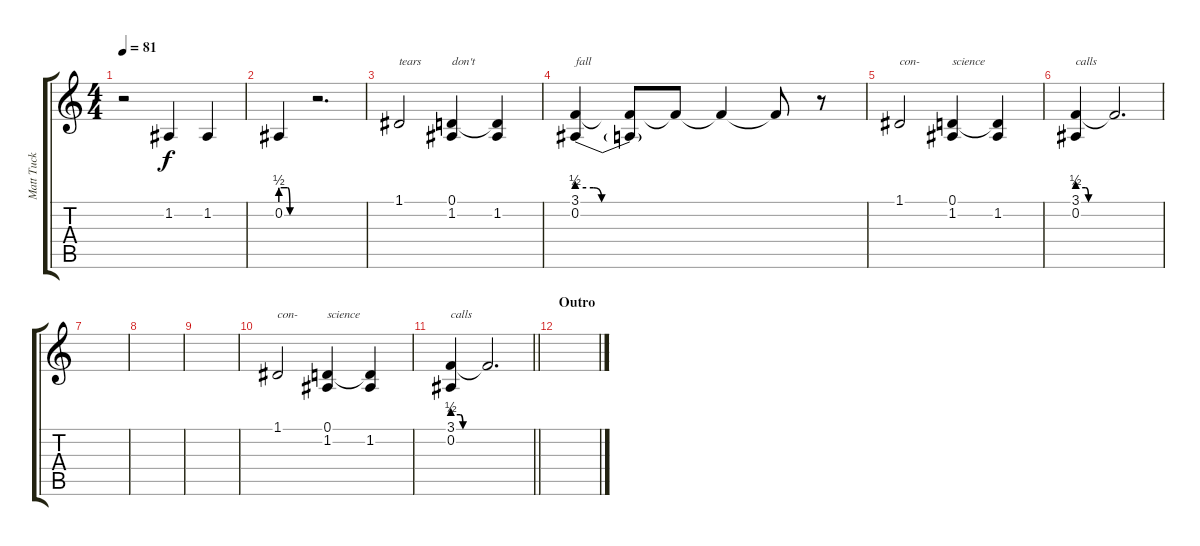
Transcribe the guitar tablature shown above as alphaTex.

\track ("Matt Tuck (Backing Vocals)" "Matt Tuck ") {instrument oboe}
\staff {score tabs}
\tuning (D4 A3 F3 C3 G2 C2) {hide}
\ts (4 4)
\tempo 81
\clef g2
\ks c
r.2{dy f} 1.2.4 1.2.4 |
0.2{be (custom 0 2 15 2 20 0 60 0)}.4 r.2{d} |
1.1.2{txt "tears"} (0.1 1.2).4{txt "don't"} (0.1{t} 1.2).4 |
(3.1 0.2{be (custom 0 2 10 2 15 0 60 0)}).4{txt "fall"} (3.1{t} 0.2{t}).8 3.1{t}.8 3.1{t}.4 3.1{t}.8 r.8 |
1.1.2{txt "con-"} (0.1 1.2).4{txt "science"} (0.1{t} 1.2).4 |
(3.1 0.2{be (custom 0 2 15 2 20 0 60 0)}).4{txt "calls"} 3.1{t}.2{d} |
|
|
|
1.1.2{txt "con-"} (0.1 1.2).4{txt "science"} (0.1{t} 1.2).4 |
\barLineRight lightlight
(3.1 0.2{be (custom 0 2 15 2 20 0 60 0)}).4{txt "calls"} 3.1{t}.2{d} |
\section ("" "Outro")
